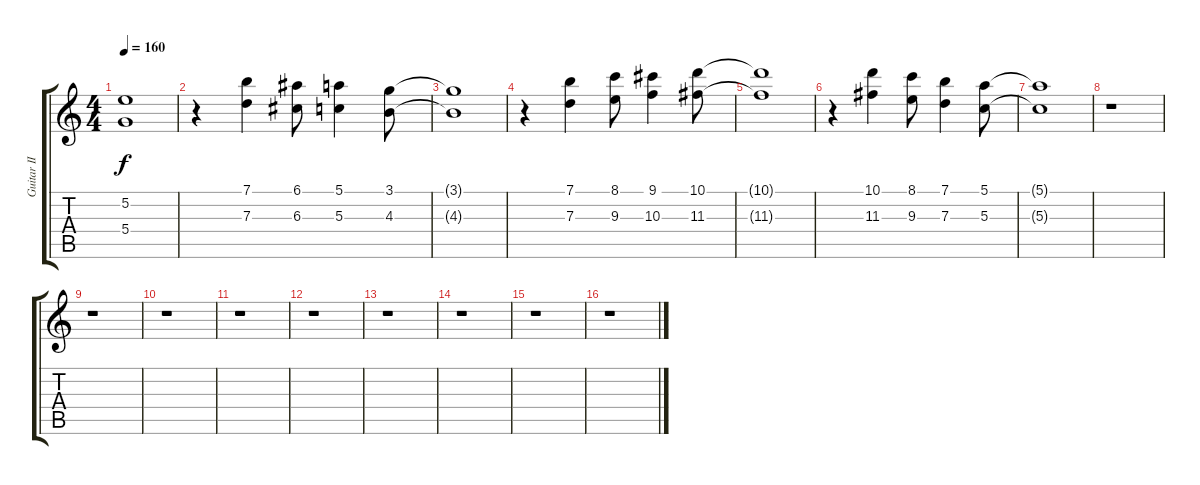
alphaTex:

\track ("Guitar II" "Guitar II") {instrument electricguitarclean}
\staff {score tabs}
\tuning (E4 B3 G3 D3 A2 E2) {hide}
\ts (4 4)
\tempo 160
\clef g2
\ks c
(5.2{t} 5.4{t}).1{dy f} |
r.4 (7.1 7.3).4 (6.1 6.3).8 (5.1 5.3).4 (3.1 4.3).8 |
(3.1{t} 4.3{t}).1 |
r.4 (7.1 7.3).4 (8.1 9.3).8 (9.1 10.3).4 (10.1 11.3).8 |
(10.1{t} 11.3{t}).1 |
r.4 (10.1 11.3).4 (8.1 9.3).8 (7.1 7.3).4 (5.1 5.3).8 |
(5.1{t} 5.3{t}).1 |
r.1 |
r.1 |
r.1 |
r.1 |
r.1 |
r.1 |
r.1 |
r.1 |
r.1
